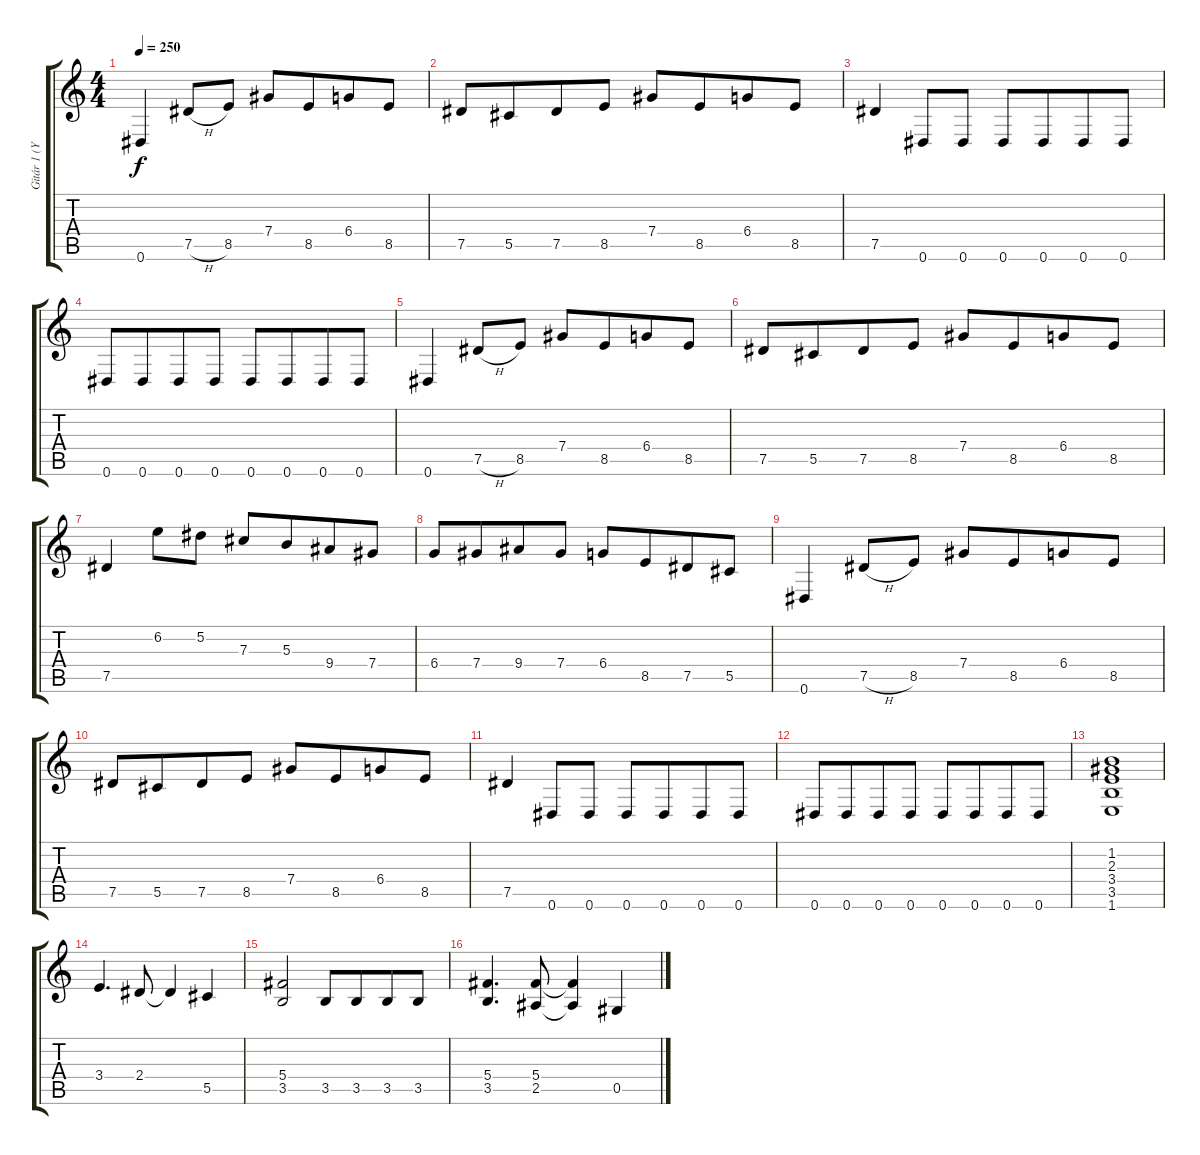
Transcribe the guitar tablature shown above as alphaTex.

\track ("Gitár 1 (Yngwie Malmsteen)" "Gitár 1 (Y") {instrument distortionguitar}
\staff {score tabs}
\tuning (Eb4 Bb3 Gb3 Db3 Ab2 Eb2) {hide}
\ts (4 4)
\tempo 250
\clef g2
\ks c
0.6.4{dy f} 7.5{h}.8 8.5.8 7.4.8 8.5.8{beam merge} 6.4.8 8.5.8 |
7.5.8 5.5.8{beam merge} 7.5.8 8.5.8 7.4.8 8.5.8{beam merge} 6.4.8 8.5.8 |
7.5.4 0.6.8 0.6.8 0.6.8 0.6.8{beam merge} 0.6.8 0.6.8 |
0.6.8 0.6.8{beam merge} 0.6.8 0.6.8 0.6.8 0.6.8{beam merge} 0.6.8 0.6.8 |
0.6.4 7.5{h}.8 8.5.8 7.4.8 8.5.8{beam merge} 6.4.8 8.5.8 |
7.5.8 5.5.8{beam merge} 7.5.8 8.5.8 7.4.8 8.5.8{beam merge} 6.4.8 8.5.8 |
7.5.4 6.2.8 5.2.8 7.3.8 5.3.8{beam merge} 9.4.8 7.4.8 |
6.4.8 7.4.8{beam merge} 9.4.8 7.4.8 6.4.8 8.5.8{beam merge} 7.5.8 5.5.8 |
0.6.4 7.5{h}.8 8.5.8 7.4.8 8.5.8{beam merge} 6.4.8 8.5.8 |
7.5.8 5.5.8{beam merge} 7.5.8 8.5.8 7.4.8 8.5.8{beam merge} 6.4.8 8.5.8 |
7.5.4 0.6.8 0.6.8 0.6.8 0.6.8{beam merge} 0.6.8 0.6.8 |
0.6.8 0.6.8{beam merge} 0.6.8 0.6.8 0.6.8 0.6.8{beam merge} 0.6.8 0.6.8 |
(1.2 2.3 3.4 3.5 1.6).1 |
3.4.4{d} 2.4.8 2.4{t}.4 5.5.4 |
(5.4 3.5).2 3.5.8 3.5.8{beam merge} 3.5.8 3.5.8 |
(5.4 3.5).4{d} (5.4 2.5).8 (5.4{t} 2.5{t}).4 0.5.4
